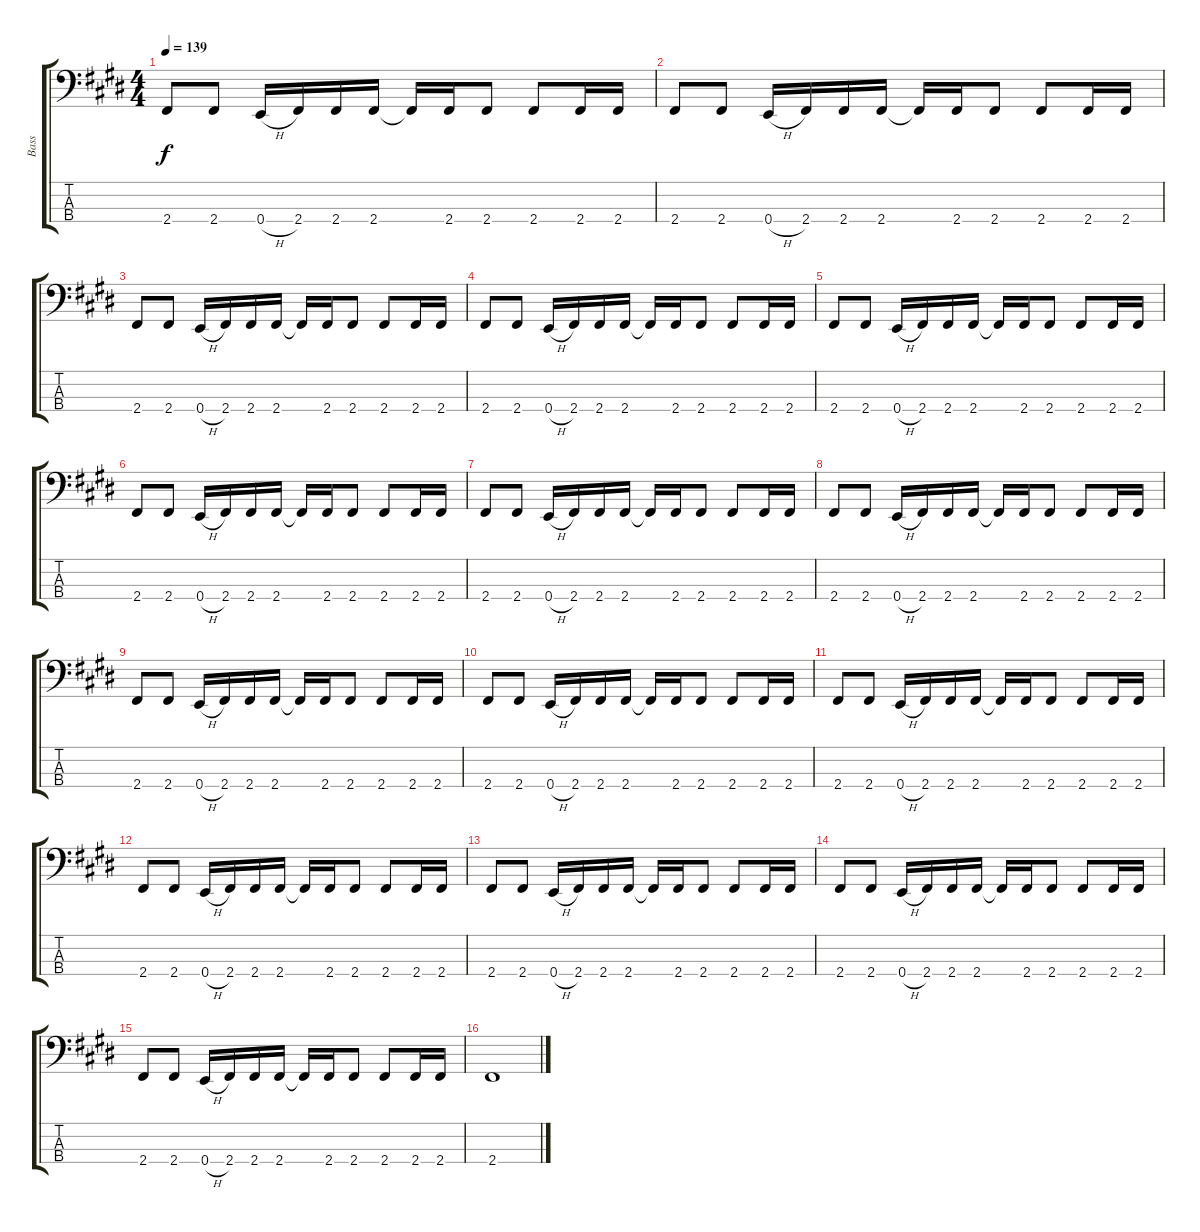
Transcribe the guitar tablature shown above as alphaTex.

\track ("Bass" "Bass") {instrument electricbasspick}
\staff {score tabs}
\tuning (G2 D2 A1 E1) {hide}
\ts (4 4)
\tempo 139
\clef f4
\ks e
2.4.8{dy f} 2.4.8 0.4{h}.16 2.4.16 2.4.16 2.4.16 2.4{t}.16 2.4.16 2.4.8 2.4.8 2.4.16 2.4.16 |
2.4.8 2.4.8 0.4{h}.16 2.4.16 2.4.16 2.4.16 2.4{t}.16 2.4.16 2.4.8 2.4.8 2.4.16 2.4.16 |
2.4.8 2.4.8 0.4{h}.16 2.4.16 2.4.16 2.4.16 2.4{t}.16 2.4.16 2.4.8 2.4.8 2.4.16 2.4.16 |
2.4.8 2.4.8 0.4{h}.16 2.4.16 2.4.16 2.4.16 2.4{t}.16 2.4.16 2.4.8 2.4.8 2.4.16 2.4.16 |
2.4.8 2.4.8 0.4{h}.16 2.4.16 2.4.16 2.4.16 2.4{t}.16 2.4.16 2.4.8 2.4.8 2.4.16 2.4.16 |
2.4.8 2.4.8 0.4{h}.16 2.4.16 2.4.16 2.4.16 2.4{t}.16 2.4.16 2.4.8 2.4.8 2.4.16 2.4.16 |
2.4.8 2.4.8 0.4{h}.16 2.4.16 2.4.16 2.4.16 2.4{t}.16 2.4.16 2.4.8 2.4.8 2.4.16 2.4.16 |
2.4.8 2.4.8 0.4{h}.16 2.4.16 2.4.16 2.4.16 2.4{t}.16 2.4.16 2.4.8 2.4.8 2.4.16 2.4.16 |
2.4.8 2.4.8 0.4{h}.16 2.4.16 2.4.16 2.4.16 2.4{t}.16 2.4.16 2.4.8 2.4.8 2.4.16 2.4.16 |
2.4.8 2.4.8 0.4{h}.16 2.4.16 2.4.16 2.4.16 2.4{t}.16 2.4.16 2.4.8 2.4.8 2.4.16 2.4.16 |
2.4.8 2.4.8 0.4{h}.16 2.4.16 2.4.16 2.4.16 2.4{t}.16 2.4.16 2.4.8 2.4.8 2.4.16 2.4.16 |
2.4.8 2.4.8 0.4{h}.16 2.4.16 2.4.16 2.4.16 2.4{t}.16 2.4.16 2.4.8 2.4.8 2.4.16 2.4.16 |
2.4.8 2.4.8 0.4{h}.16 2.4.16 2.4.16 2.4.16 2.4{t}.16 2.4.16 2.4.8 2.4.8 2.4.16 2.4.16 |
2.4.8 2.4.8 0.4{h}.16 2.4.16 2.4.16 2.4.16 2.4{t}.16 2.4.16 2.4.8 2.4.8 2.4.16 2.4.16 |
2.4.8 2.4.8 0.4{h}.16 2.4.16 2.4.16 2.4.16 2.4{t}.16 2.4.16 2.4.8 2.4.8 2.4.16 2.4.16 |
2.4.1
